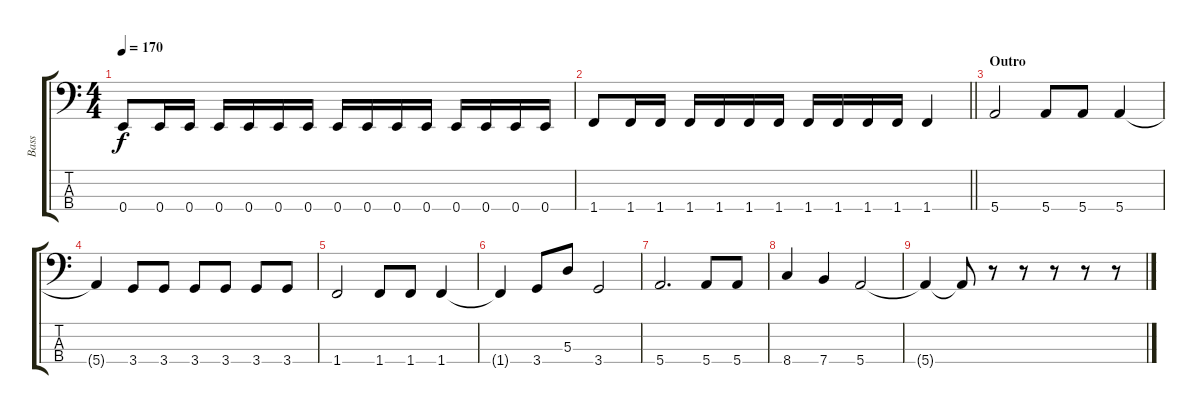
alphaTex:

\track ("Bass" "Bass") {instrument electricbasspick}
\staff {score tabs}
\tuning (G2 D2 A1 E1) {hide}
\ts (4 4)
\tempo 170
\clef f4
\ks c
0.4.8{dy f} 0.4.16 0.4.16 0.4.16 0.4.16 0.4.16 0.4.16 0.4.16 0.4.16 0.4.16 0.4.16 0.4.16 0.4.16 0.4.16 0.4.16 |
\barLineRight lightlight
1.4.8 1.4.16 1.4.16 1.4.16 1.4.16 1.4.16 1.4.16 1.4.16 1.4.16 1.4.16 1.4.16 1.4.4 |
\section ("" "Outro")
5.4.2 5.4.8 5.4.8 5.4.4 |
5.4{t}.4 3.4.8 3.4.8 3.4.8 3.4.8 3.4.8 3.4.8 |
1.4.2 1.4.8 1.4.8 1.4.4 |
1.4{t}.4 3.4.8 5.3.8 3.4.2 |
5.4.2{d} 5.4.8 5.4.8 |
8.4.4 7.4.4 5.4.2 |
5.4{t}.4 5.4{t}.8 r.8 r.8 r.8 r.8 r.8
